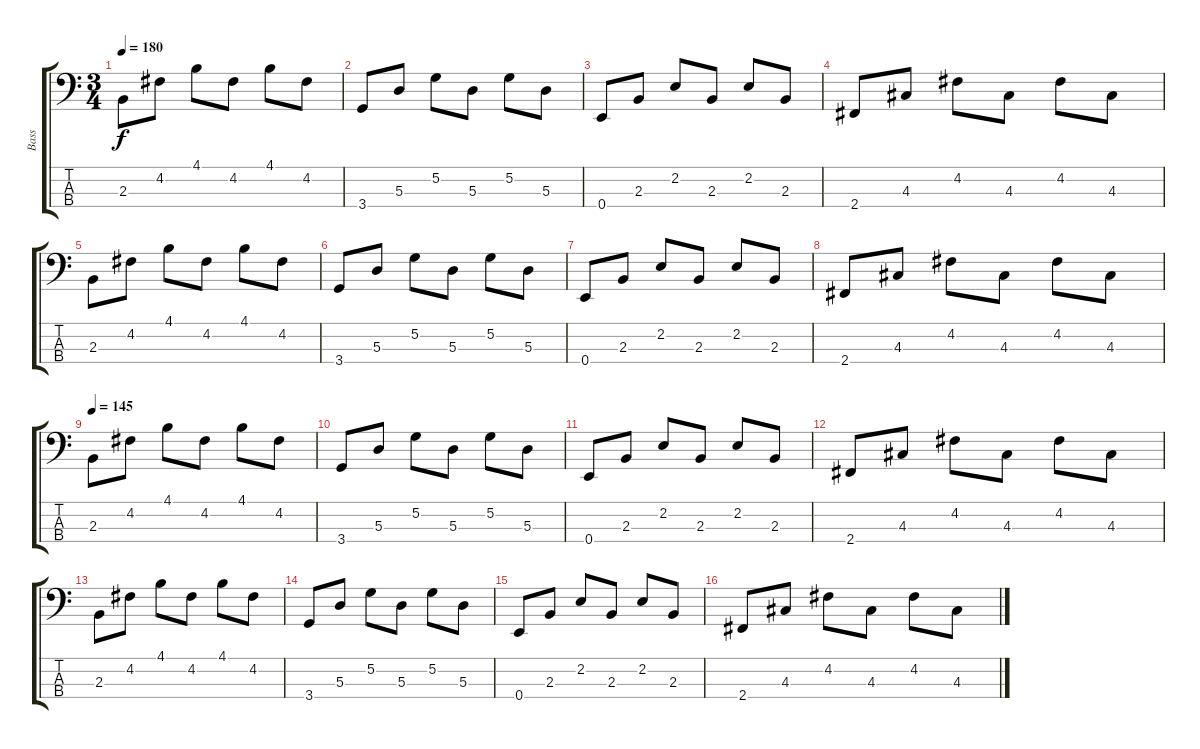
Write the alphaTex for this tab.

\track ("Bass" "Bass") {instrument acousticguitarsteel}
\staff {score tabs}
\tuning (G2 D2 A1 E1) {hide}
\ts (3 4)
\tempo 180
\clef f4
\ks c
2.3.8{dy f} 4.2.8 4.1.8 4.2.8 4.1.8 4.2.8 |
3.4.8 5.3.8 5.2.8 5.3.8 5.2.8 5.3.8 |
0.4.8 2.3.8 2.2.8 2.3.8 2.2.8 2.3.8 |
2.4.8 4.3.8 4.2.8 4.3.8 4.2.8 4.3.8 |
2.3.8 4.2.8 4.1.8 4.2.8 4.1.8 4.2.8 |
3.4.8 5.3.8 5.2.8 5.3.8 5.2.8 5.3.8 |
0.4.8 2.3.8 2.2.8 2.3.8 2.2.8 2.3.8 |
2.4.8 4.3.8 4.2.8 4.3.8 4.2.8 4.3.8 |
\tempo 145
2.3.8 4.2.8 4.1.8 4.2.8 4.1.8 4.2.8 |
3.4.8 5.3.8 5.2.8 5.3.8 5.2.8 5.3.8 |
0.4.8 2.3.8 2.2.8 2.3.8 2.2.8 2.3.8 |
2.4.8 4.3.8 4.2.8 4.3.8 4.2.8 4.3.8 |
2.3.8 4.2.8 4.1.8 4.2.8 4.1.8 4.2.8 |
3.4.8 5.3.8 5.2.8 5.3.8 5.2.8 5.3.8 |
0.4.8 2.3.8 2.2.8 2.3.8 2.2.8 2.3.8 |
2.4.8 4.3.8 4.2.8 4.3.8 4.2.8 4.3.8
